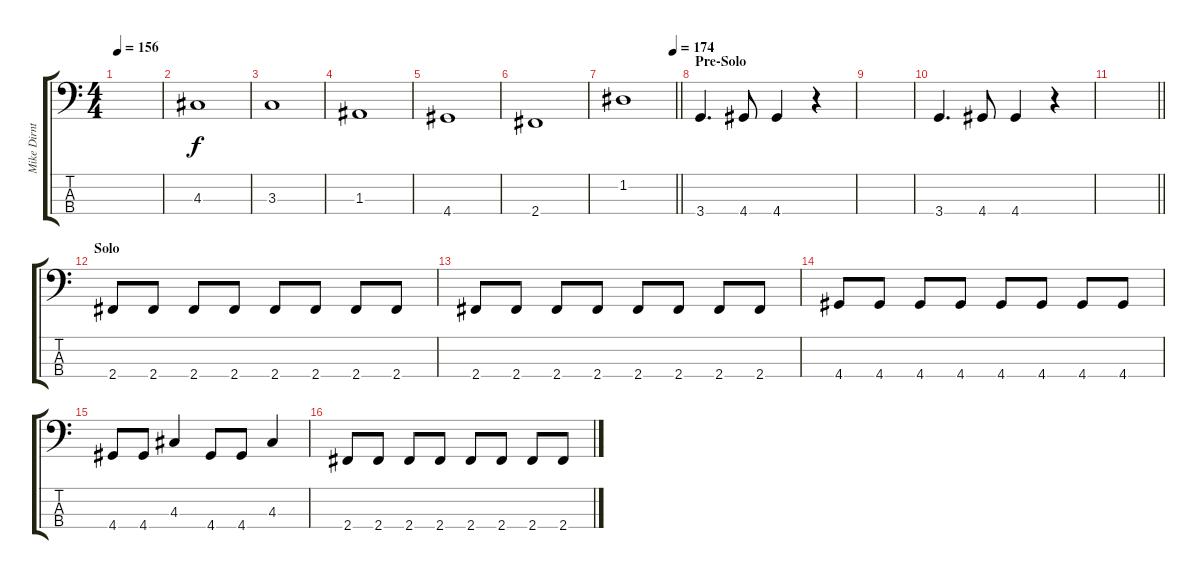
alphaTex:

\track ("Mike Dirnt - Bass" "Mike Dirnt") {instrument electricbasspick}
\staff {score tabs}
\tuning (G2 D2 A1 E1) {hide}
\ts (4 4)
\tempo 156
\clef f4
\ks c
|
4.3.1 |
3.3.1 |
1.3.1 |
4.4.1 |
2.4.1 |
\tempo (174 0.96875)
\barLineRight lightlight
1.2.1 |
\section ("" "Pre-Solo")
3.4.4{d} 4.4.8 4.4.4 r.4 |
|
3.4.4{d} 4.4.8 4.4.4 r.4 |
\barLineRight lightlight
|
\section ("" "Solo")
2.4.8 2.4.8 2.4.8 2.4.8 2.4.8 2.4.8 2.4.8 2.4.8 |
2.4.8 2.4.8 2.4.8 2.4.8 2.4.8 2.4.8 2.4.8 2.4.8 |
4.4.8 4.4.8 4.4.8 4.4.8 4.4.8 4.4.8 4.4.8 4.4.8 |
4.4.8 4.4.8 4.3.4 4.4.8 4.4.8 4.3.4 |
2.4.8 2.4.8 2.4.8 2.4.8 2.4.8 2.4.8 2.4.8 2.4.8
